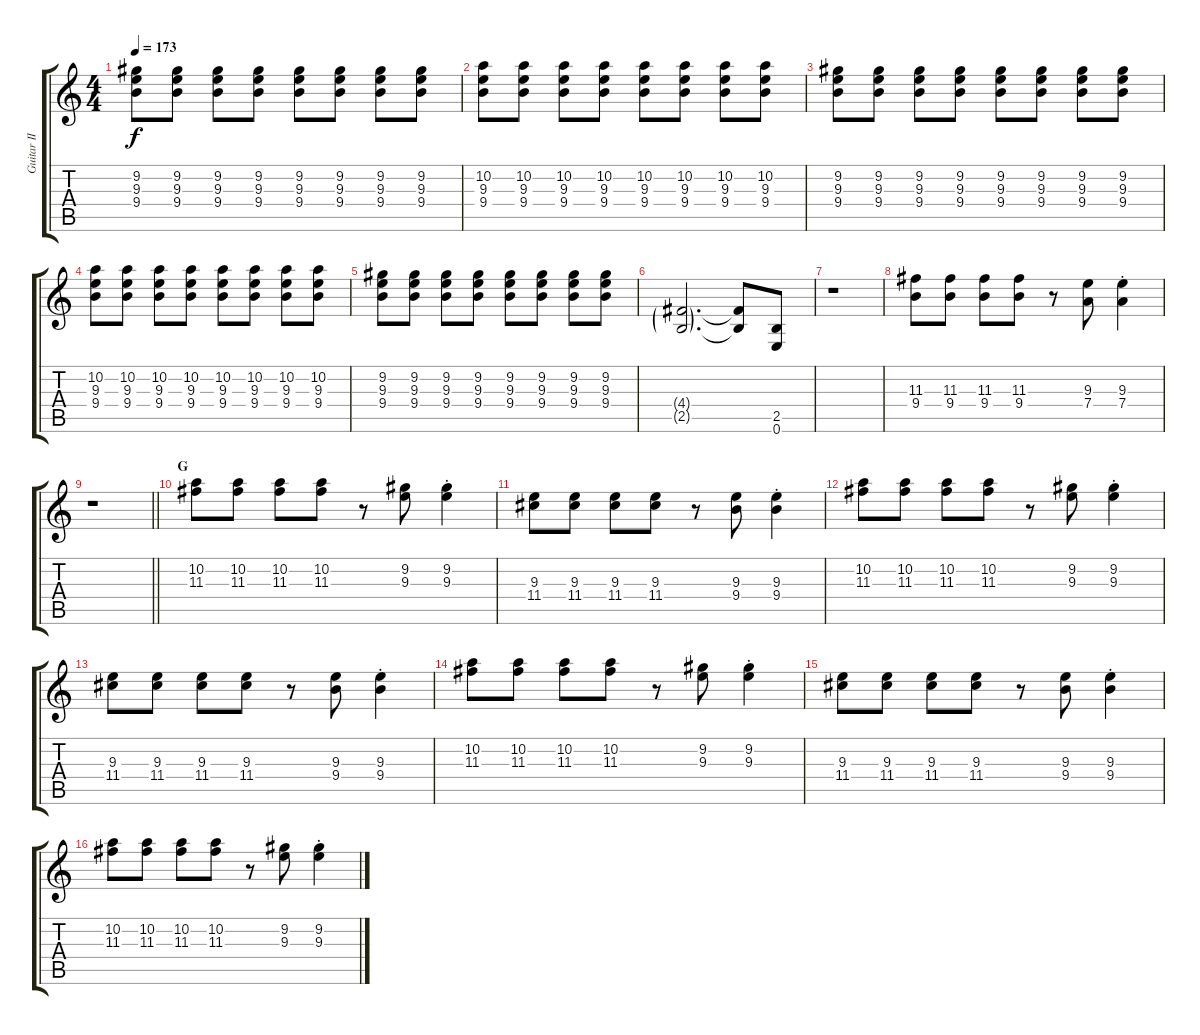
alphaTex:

\track ("Guitar II - Kita" "Guitar II ") {instrument overdrivenguitar}
\staff {score tabs}
\tuning (E4 B3 G3 D3 A2 E2) {hide}
\ts (4 4)
\tempo 173
\clef g2
\ks c
(9.2 9.3 9.4).8{dy f} (9.2 9.3 9.4).8 (9.2 9.3 9.4).8 (9.2 9.3 9.4).8 (9.2 9.3 9.4).8 (9.2 9.3 9.4).8 (9.2 9.3 9.4).8 (9.2 9.3 9.4).8 |
(10.2 9.3 9.4).8 (10.2 9.3 9.4).8 (10.2 9.3 9.4).8 (10.2 9.3 9.4).8 (10.2 9.3 9.4).8 (10.2 9.3 9.4).8 (10.2 9.3 9.4).8 (10.2 9.3 9.4).8 |
(9.2 9.3 9.4).8 (9.2 9.3 9.4).8 (9.2 9.3 9.4).8 (9.2 9.3 9.4).8 (9.2 9.3 9.4).8 (9.2 9.3 9.4).8 (9.2 9.3 9.4).8 (9.2 9.3 9.4).8 |
(10.2 9.3 9.4).8 (10.2 9.3 9.4).8 (10.2 9.3 9.4).8 (10.2 9.3 9.4).8 (10.2 9.3 9.4).8 (10.2 9.3 9.4).8 (10.2 9.3 9.4).8 (10.2 9.3 9.4).8 |
(9.2 9.3 9.4).8 (9.2 9.3 9.4).8 (9.2 9.3 9.4).8 (9.2 9.3 9.4).8 (9.2 9.3 9.4).8 (9.2 9.3 9.4).8 (9.2 9.3 9.4).8 (9.2 9.3 9.4).8 |
(4.4{g} 2.5{g}).2{d} (4.4{t} 2.5{t}).8 (2.5 0.6).8 |
r.1 |
(11.3 9.4).8 (11.3 9.4).8 (11.3 9.4).8 (11.3 9.4).8 r.8 (9.3 7.4).8 (9.3{st} 7.4{st}).4 |
\barLineRight lightlight
r.1 |
\section ("" "G")
(10.2 11.3).8 (10.2 11.3).8 (10.2 11.3).8 (10.2 11.3).8 r.8 (9.2 9.3).8 (9.2{st} 9.3{st}).4 |
(9.3 11.4).8 (9.3 11.4).8 (9.3 11.4).8 (9.3 11.4).8 r.8 (9.3 9.4).8 (9.3{st} 9.4{st}).4 |
(10.2 11.3).8 (10.2 11.3).8 (10.2 11.3).8 (10.2 11.3).8 r.8 (9.2 9.3).8 (9.2{st} 9.3{st}).4 |
(9.3 11.4).8 (9.3 11.4).8 (9.3 11.4).8 (9.3 11.4).8 r.8 (9.3 9.4).8 (9.3{st} 9.4{st}).4 |
(10.2 11.3).8 (10.2 11.3).8 (10.2 11.3).8 (10.2 11.3).8 r.8 (9.2 9.3).8 (9.2{st} 9.3{st}).4 |
(9.3 11.4).8 (9.3 11.4).8 (9.3 11.4).8 (9.3 11.4).8 r.8 (9.3 9.4).8 (9.3{st} 9.4{st}).4 |
(10.2 11.3).8 (10.2 11.3).8 (10.2 11.3).8 (10.2 11.3).8 r.8 (9.2 9.3).8 (9.2{st} 9.3{st}).4
